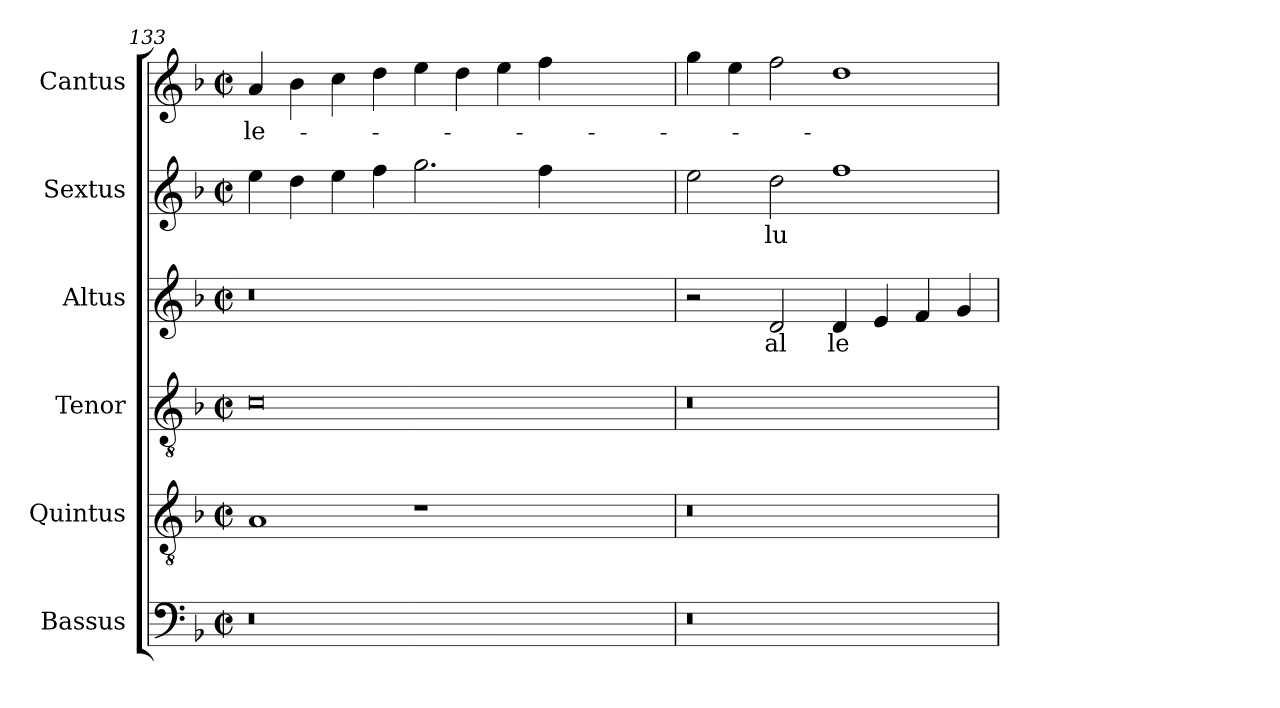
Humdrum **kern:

**kern	**kern	**kern	**kern	**text	**kern	**text	**kern	**text
*part6	*part5	*part4	*part3	*part3	*part2	*part2	*part1	*part1
*staff6	*staff5	*staff4	*staff3	*staff3	*staff2	*staff2	*staff1	*staff1
*I"Bassus	*I"Quintus	*I"Tenor	*I"Altus	*	*I"Sextus	*	*I"Cantus	*
*clefF4	*clefGv2	*clefGv2	*clefG2	*	*clefG2	*	*clefG2	*
*k[b-]	*k[b-]	*k[b-]	*k[b-]	*	*k[b-]	*	*k[b-]	*
*F:	*F:	*F:	*F:	*	*F:	*	*F:	*
*M2/2	*M2/2	*M2/2	*M2/2	*	*M2/2	*	*M2/2	*
*met(c|)	*met(c|)	*met(c|)	*met(c|)	*	*met(c|)	*	*met(c|)	*
=133	=133	=133	=133	=133	=133	=133	=133	=133
!	!	!	!	!	!	!	!	!LO:LY:b:cj
0r	1A	0c	0r	.	4ee\	.	4a/	-le-
.	.	.	.	.	4dd\	.	4b-\	.
.	.	.	.	.	4ee\	.	4cc\	.
.	.	.	.	.	4ff\	.	4dd\	.
!	!LO:N:vis=1	!	!	!	!	!	!	!
.	0r	.	.	.	2.gg\	.	4ee\	.
.	.	.	.	.	.	.	4dd\	.
.	.	.	.	.	.	.	4ee\	.
.	.	.	.	.	4ff\	.	4ff\	.
1ryy	.	1ryy	1ryy	.	1ryy	.	1ryy	.
!!LO:LB:g=z
=134	=134	=134	=134	=134	=134	=134	=134	=134
0r	0r	0r	2r	.	2ee\	.	4gg\	.
.	.	.	.	.	.	.	4ee\	.
!	!	!	!	!LO:LY:b:cj	!	!LO:LY:b:cj	!	!
.	.	.	2d/	al	2dd\	lu	2ff\	.
!	!	!	!	!LO:LY:b:cj	!	!	!	!
.	.	.	4d/	le	1ff	.	1dd	.
.	.	.	4e/	.	.	.	.	.
.	.	.	4f/	.	.	.	.	.
.	.	.	4g/	.	.	.	.	.
=	=	=	=	=	=	=	=	=
*-	*-	*-	*-	*-	*-	*-	*-	*-
